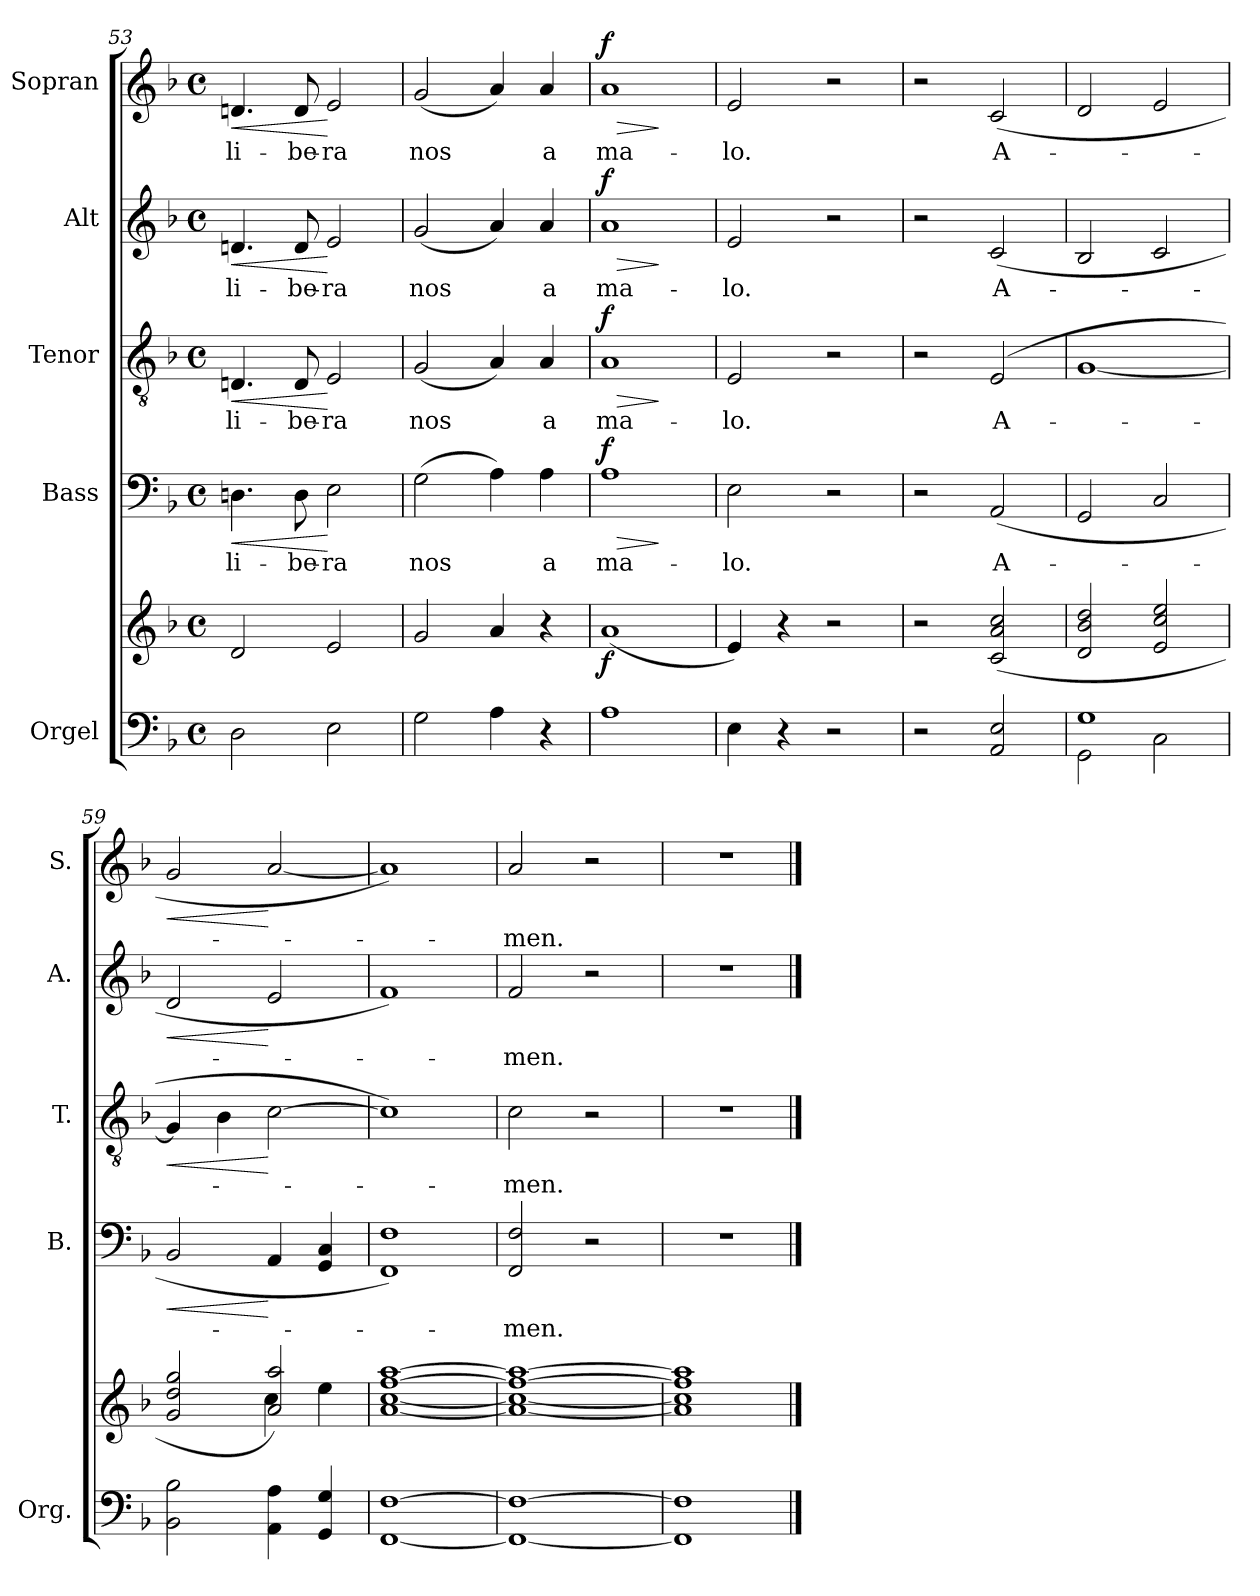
**kern	**kern	**dynam	**kern	**text	**dynam	**kern	**text	**dynam	**kern	**text	**dynam	**kern	**text	**dynam
*part5	*part5	*part5	*part4	*part4	*part4	*part3	*part3	*part3	*part2	*part2	*part2	*part1	*part1	*part1
*staff6	*staff5	*staff5/6	*staff4	*staff4	*staff4	*staff3	*staff3	*staff3	*staff2	*staff2	*staff2	*staff1	*staff1	*staff1
*I"Orgel	*	*	*I"Bass	*	*	*I"Tenor	*	*	*I"Alt	*	*	*I"Sopran	*	*
*I'Org.	*	*	*I'B.	*	*	*I'T.	*	*	*I'A.	*	*	*I'S.	*	*
*clefF4	*clefG2	*	*clefF4	*	*	*clefGv2	*	*	*clefG2	*	*	*clefG2	*	*
*k[b-]	*k[b-]	*	*k[b-]	*	*	*k[b-]	*	*	*k[b-]	*	*	*k[b-]	*	*
*F:	*F:	*	*F:	*	*	*F:	*	*	*F:	*	*	*F:	*	*
*M4/4	*M4/4	*	*M4/4	*	*	*M4/4	*	*	*M4/4	*	*	*M4/4	*	*
*met(c)	*met(c)	*	*met(c)	*	*	*met(c)	*	*	*met(c)	*	*	*met(c)	*	*
=53	=53	=53	=53	=53	=53	=53	=53	=53	=53	=53	=53	=53	=53	=53
!	!	!	!	!LO:LY:b	!LO:HP:b	!	!LO:LY:b	!LO:HP:b	!	!LO:LY:b	!LO:HP:b	!	!LO:LY:b	!LO:HP:b
2D\	2d/	.	4.Dn\	li-	<	4.Dn/	li-	<	4.dn/	li-	<	4.dn/	li-	<
!	!	!	!	!LO:LY:b	!	!	!LO:LY:b	!	!	!LO:LY:b	!	!	!LO:LY:b	!
.	.	.	8D\	-be-	.	8D/	-be-	.	8d/	-be-	.	8d/	-be-	.
!	!	!	!	!LO:LY:b	!	!	!LO:LY:b	!	!	!LO:LY:b	!	!	!LO:LY:b	!
2E\	2e/	.	2E\	-ra	[	2E/	-ra	[	2e/	-ra	[	2e/	-ra	[
=54	=54	=54	=54	=54	=54	=54	=54	=54	=54	=54	=54	=54	=54	=54
!	!	!	!	!LO:LY:b	!	!	!LO:LY:b	!	!	!LO:LY:b	!	!	!LO:LY:b	!
2G\	2g/	.	(>2G\	nos	.	(<2G/	nos	.	(<2g/	nos	.	(<2g/	nos	.
4A\	4a/	.	4A\)	.	.	4A/)	.	.	4a/)	.	.	4a/)	.	.
!	!	!	!	!LO:LY:b	!	!	!LO:LY:b	!	!	!LO:LY:b	!	!	!LO:LY:b	!
4r	4r	.	4A\	a	.	4A/	a	.	4a/	a	.	4a/	a	.
=55	=55	=55	=55	=55	=55	=55	=55	=55	=55	=55	=55	=55	=55	=55
!	!	!LO:DY:b	!	!LO:LY:b	!LO:HP:b	!	!LO:LY:b	!LO:HP:b	!	!LO:LY:b	!LO:HP:b	!	!LO:LY:b	!LO:HP:b
!	!	!	!	!	!LO:DY:n=1:a	!	!	!LO:DY:n=1:a	!	!	!LO:DY:n=1:a	!	!	!LO:DY:n=1:a
1A	(<1a	f	1A	ma-	> f	1A	ma-	> f	1a	ma-	> f	1a	ma-	> f
.	.	.	.	.	]	.	.	]	.	.	]	.	.	]
!!LO:LB:g=z
=56	=56	=56	=56	=56	=56	=56	=56	=56	=56	=56	=56	=56	=56	=56
!	!	!	!	!LO:LY:b	!	!	!LO:LY:b	!	!	!LO:LY:b	!	!	!LO:LY:b	!
4E\	4e/)	.	2E\	-lo.	.	2E/	-lo.	.	2e/	-lo.	.	2e/	-lo.	.
4r	4r	.	.	.	.	.	.	.	.	.	.	.	.	.
2r	2r	.	2r	.	.	2r	.	.	2r	.	.	2r	.	.
=57	=57	=57	=57	=57	=57	=57	=57	=57	=57	=57	=57	=57	=57	=57
2r	2r	.	2r	.	.	2r	.	.	2r	.	.	2r	.	.
!	!	!	!	!LO:LY:b	!	!	!LO:LY:b	!	!	!LO:LY:b	!	!	!LO:LY:b	!
2AA/ 2E/	(2c/ 2a/ 2cc/	.	(<2AA/	A-	.	(2E/	A-	.	(2c/	A-	.	(<2c/	A-	.
=58	=58	=58	=58	=58	=58	=58	=58	=58	=58	=58	=58	=58	=58	=58
*^	*	*	*	*	*	*	*	*	*	*	*	*	*	*
1G	2GG\	2d/ 2b-/ 2dd/	.	2GG/	.	.	[1G	.	.	2B-/	.	.	2d/	.	.
.	2C\	2e/ 2cc/ 2ee/	.	2C/	.	.	.	.	.	2c/	.	.	2e/	.	.
=59	=59	=59	=59	=59	=59	=59	=59	=59	=59	=59	=59	=59	=59	=59	=59
*	*	*^	*	*	*	*	*	*	*	*	*	*	*	*	*
!	!	!	!	!	!	!	!LO:HP:b	!	!	!LO:HP:b	!	!	!LO:HP:b	!	!	!LO:HP:b
*v	*v	*	*	*	*	*	*	*	*	*	*	*	*	*	*	*
2BB-\ 2B-\	2g/ 2dd/ 2gg/	2ryy	.	2BB-/	.	<	4G/]	.	<	2d/	.	<	2g/	.	<
.	.	.	.	.	.	.	4B-\	.	.	.	.	.	.	.	.
4AA\ 4A\	2a/ 2aa/)	4cc\	.	4AA/	.	[	[2c\	.	[	2e/	.	[	[2a/	.	[
4GG/ 4G/	.	4ee\	.	4GG/ 4C/	.	.	.	.	.	.	.	.	.	.	.
*	*v	*v	*	*	*	*	*	*	*	*	*	*	*	*	*
=60	=60	=60	=60	=60	=60	=60	=60	=60	=60	=60	=60	=60	=60	=60
[1FF [1F	[1a [1cc [1ff [1aa	.	1FF 1F)	.	.	1c])	.	.	1f)	.	.	1a])	.	.
=61	=61	=61	=61	=61	=61	=61	=61	=61	=61	=61	=61	=61	=61	=61
!	!	!	!	!LO:LY:b	!	!	!LO:LY:b	!	!	!LO:LY:b	!	!	!LO:LY:b	!
1FF_ 1F_	1a_ 1cc_ 1ff_ 1aa_	.	2FF/ 2F/	-men.	.	2c\	-men.	.	2f/	-men.	.	2a/	-men.	.
.	.	.	2r	.	.	2r	.	.	2r	.	.	2r	.	.
=62	=62	=62	=62	=62	=62	=62	=62	=62	=62	=62	=62	=62	=62	=62
1FF] 1F]	1a] 1cc] 1ff] 1aa]	.	1r	.	.	1r	.	.	1r	.	.	1r	.	.
==	==	==	==	==	==	==	==	==	==	==	==	==	==	==
*-	*-	*-	*-	*-	*-	*-	*-	*-	*-	*-	*-	*-	*-	*-
